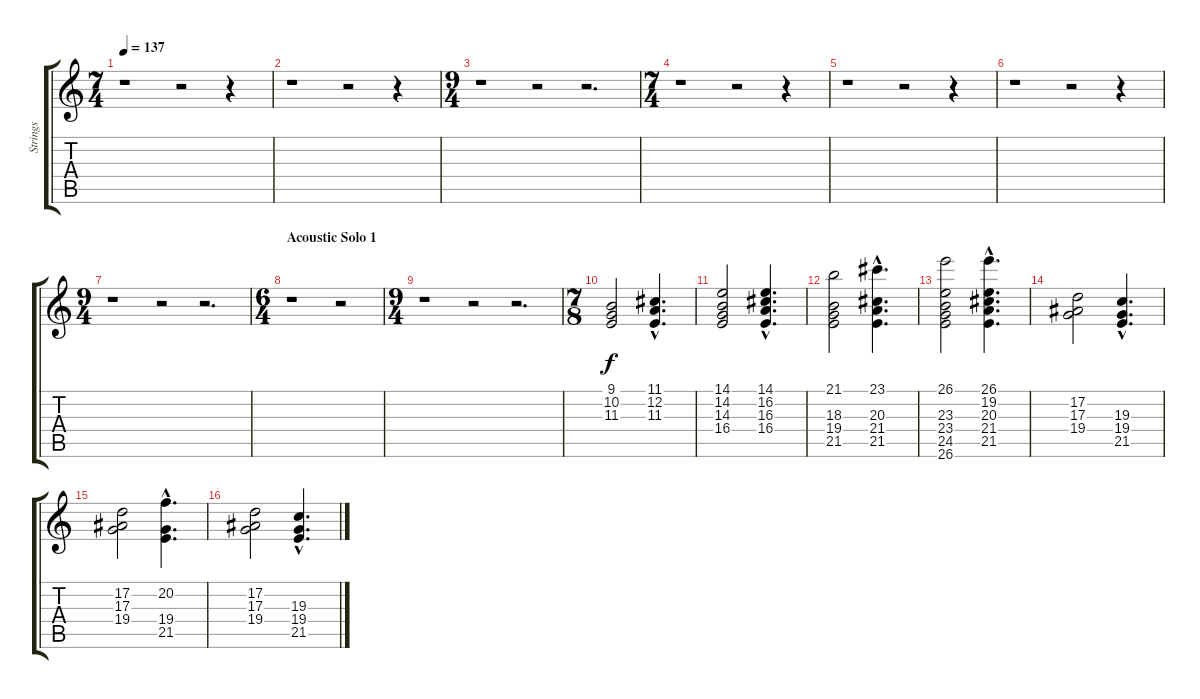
\track ("Strings" "Strings") {instrument stringensemble1}
\staff {score tabs}
\tuning (D4 A3 F3 C3 G2 D2) {hide}
\ts (7 4)
\tempo 137
\clef g2
\ks c
r.1{dy f} r.2 r.4 |
r.1 r.2 r.4 |
\ts (9 4)
r.1 r.2 r.2{d} |
\ts (7 4)
r.1 r.2 r.4 |
r.1 r.2 r.4 |
r.1 r.2 r.4 |
\ts (9 4)
r.1 r.2 r.2{d} |
\ts (6 4)
\section ("" "Acoustic Solo 1")
r.1 r.2 |
\ts (9 4)
r.1 r.2 r.2{d} |
\ts (7 8)
(9.1 10.2 11.3).2 (11.1{hac} 12.2{hac} 11.3{hac}).4{d} |
(14.1 14.2 14.3 16.4).2 (14.1{hac} 16.2{hac} 16.3{hac} 16.4{hac}).4{d} |
(21.1 18.3 19.4 21.5).2 (23.1{hac} 20.3{hac} 21.4{hac} 21.5{hac}).4{d} |
(26.1 23.3 23.4 24.5 26.6).2 (26.1{hac} 19.2{hac} 20.3{hac} 21.4{hac} 21.5{hac}).4{d} |
(17.2 17.3 19.4).2 (19.3{hac} 19.4{hac} 21.5{hac}).4{d} |
(17.2 17.3 19.4).2 (20.2{hac} 19.4{hac} 21.5{hac}).4{d} |
(17.2 17.3 19.4).2 (19.3{hac} 19.4{hac} 21.5{hac}).4{d}
